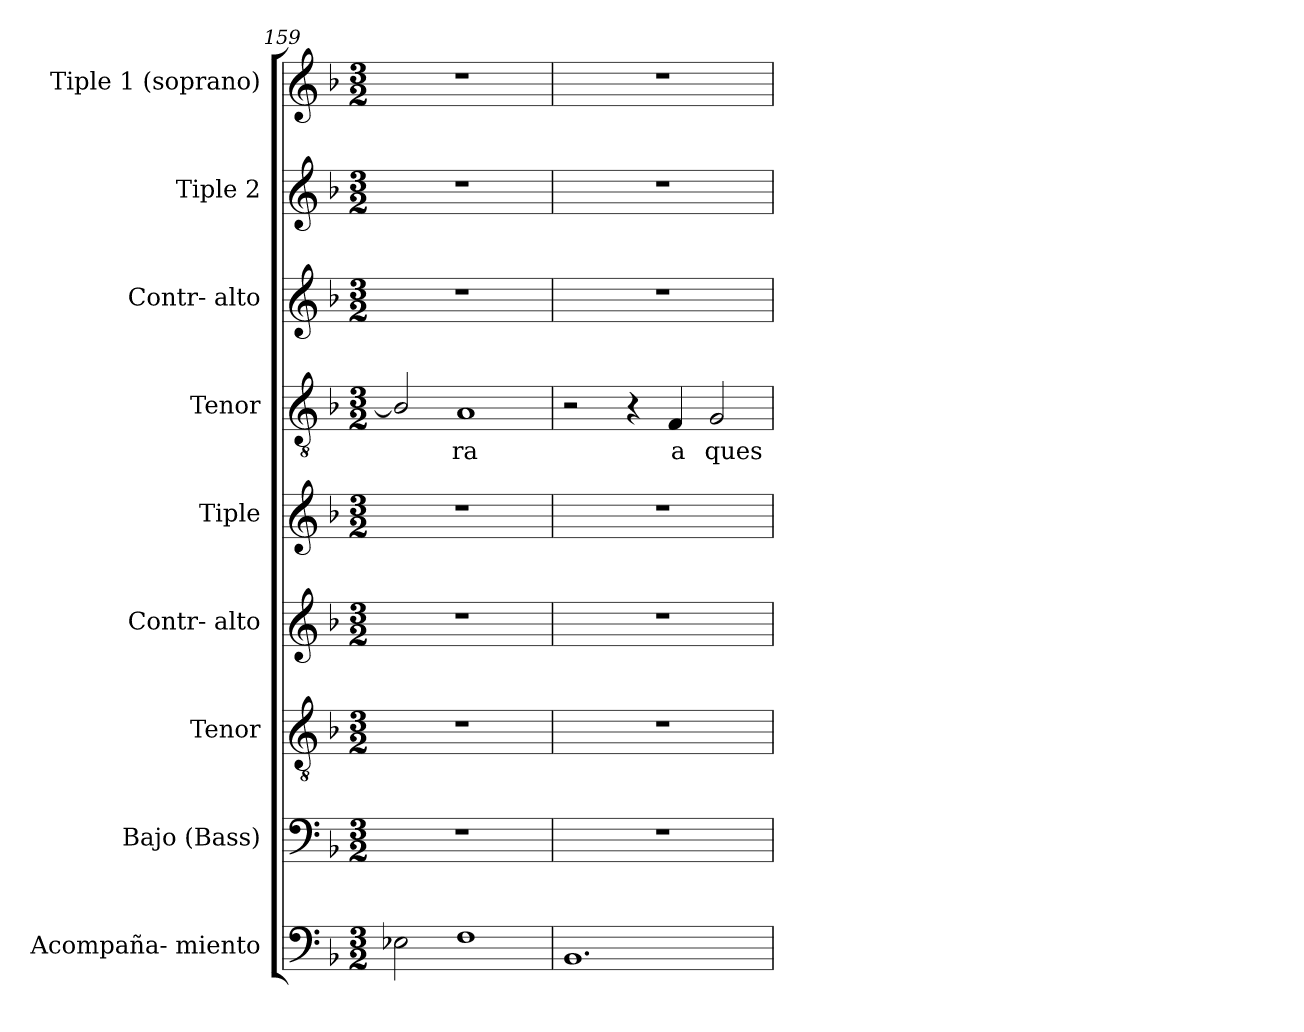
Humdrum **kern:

**kern	**kern	**kern	**kern	**kern	**kern	**text	**kern	**kern	**kern
*part9	*part8	*part7	*part6	*part5	*part4	*part4	*part3	*part2	*part1
*staff9	*staff8	*staff7	*staff6	*staff5	*staff4	*staff4	*staff3	*staff2	*staff1
*I"Acompaña- miento	*I"Bajo (Bass)	*I"Tenor	*I"Contr- alto	*I"Tiple	*I"Tenor	*	*I"Contr- alto	*I"Tiple 2	*I"Tiple 1 (soprano)
*	*I'B.	*I'T.	*I'A.	*	*I'T.	*	*I'A.	*	*I'S.
*clefF4	*clefF4	*clefGv2	*clefG2	*clefG2	*clefGv2	*	*clefG2	*clefG2	*clefG2
*	*	*ITrd7c12	*	*	*ITrd7c12	*	*	*	*
*k[b-]	*k[b-]	*k[b-]	*k[b-]	*k[b-]	*k[b-]	*	*k[b-]	*k[b-]	*k[b-]
*F:	*F:	*F:	*F:	*F:	*F:	*	*F:	*F:	*F:
*M3/2	*M3/2	*M3/2	*M3/2	*M3/2	*M3/2	*	*M3/2	*M3/2	*M3/2
=159	=159	=159	=159	=159	=159	=159	=159	=159	=159
!	!LO:N:vis=1	!LO:N:vis=1	!LO:N:vis=1	!LO:N:vis=1	!	!	!LO:N:vis=1	!LO:N:vis=1	!LO:N:vis=1
2E-Xi\	1.r	1.r	1.r	1.r	2BB-i/]	.	1.r	1.r	1.r
!	!	!	!	!	!	!LO:LY:b:color=#000000	!	!	!
1Fi	.	.	.	.	1AAi	-ra	.	.	.
=160	=160	=160	=160	=160	=160	=160	=160	=160	=160
!	!LO:N:vis=1	!LO:N:vis=1	!LO:N:vis=1	!LO:N:vis=1	!	!	!LO:N:vis=1	!LO:N:vis=1	!LO:N:vis=1
1.BB-i	1.r	1.r	1.r	1.r	2r	.	1.r	1.r	1.r
.	.	.	.	.	4r	.	.	.	.
!	!	!	!	!	!	!LO:LY:b:color=#000000	!	!	!
.	.	.	.	.	4FFi/	a	.	.	.
!	!	!	!	!	!	!LO:LY:b:color=#000000	!	!	!
.	.	.	.	.	2GGi/	ques-	.	.	.
=	=	=	=	=	=	=	=	=	=
*-	*-	*-	*-	*-	*-	*-	*-	*-	*-
